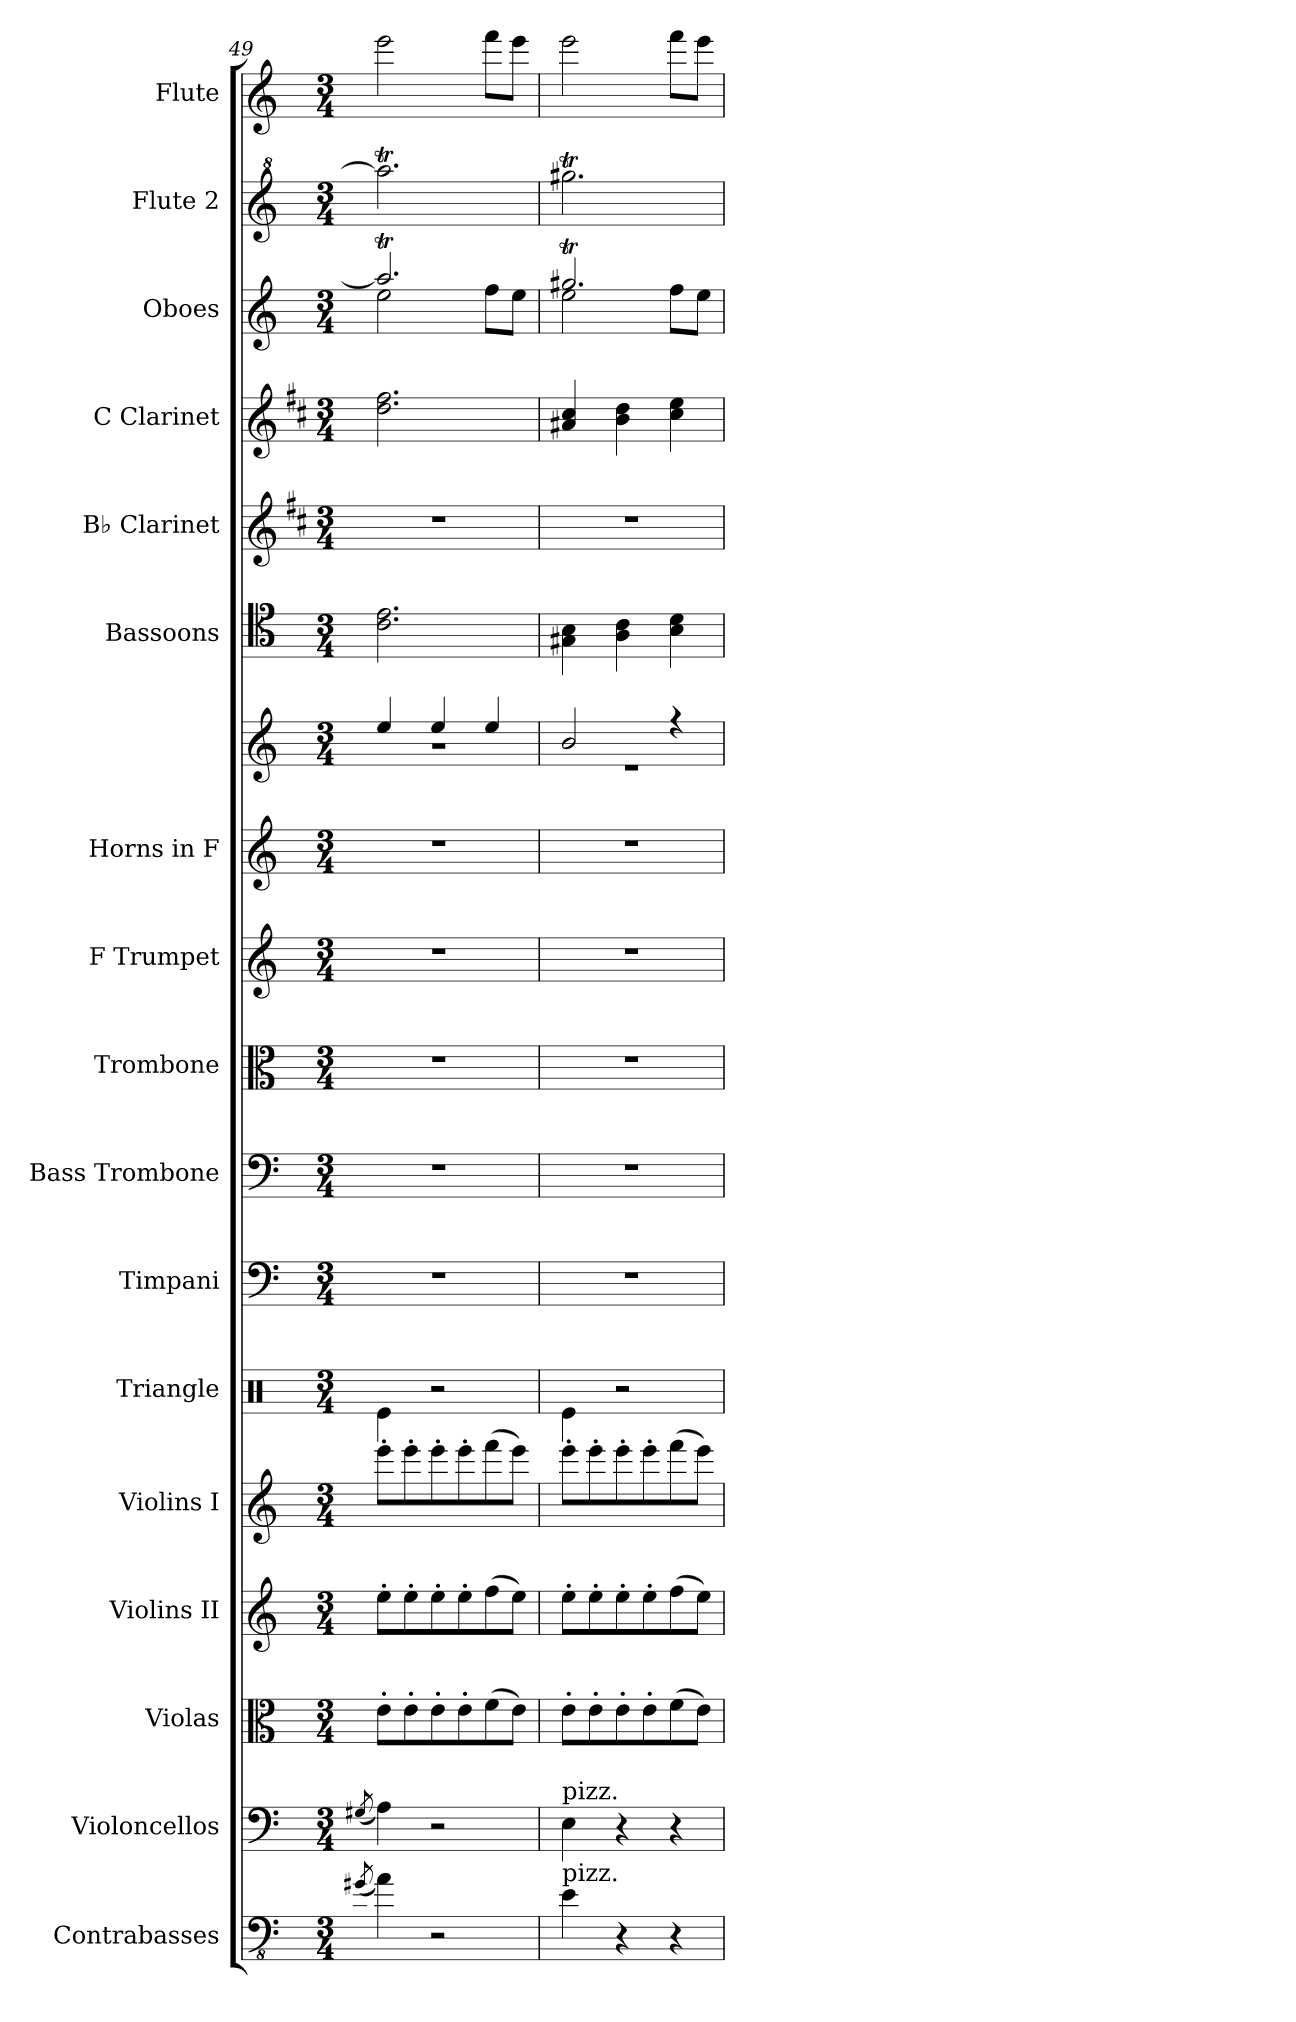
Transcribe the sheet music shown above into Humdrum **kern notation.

**kern	**kern	**kern	**kern	**kern	**kern	**kern	**kern	**kern	**kern	**kern	**kern	**kern	**kern	**kern	**kern	**kern	**kern
*part17	*part16	*part15	*part14	*part13	*part12	*part11	*part10	*part9	*part8	*part7	*part7	*part6	*part5	*part4	*part3	*part2	*part1
*staff18	*staff17	*staff16	*staff15	*staff14	*staff13	*staff12	*staff11	*staff10	*staff9	*staff8	*staff7	*staff6	*staff5	*staff4	*staff3	*staff2	*staff1
*I"Contrabasses	*I"Violoncellos	*I"Violas	*I"Violins II	*I"Violins I	*I"Triangle	*I"Timpani	*I"Bass Trombone	*I"Trombone	*I"F Trumpet	*I"Horns in F	*	*I"Bassoons	*I"B♭ Clarinet	*I"C Clarinet	*I"Oboes	*I"Flute 2	*I"Flute
*I'Cb.	*I'Vc.	*I'Vla.	*I'Vln. II	*I'Vln. I	*I'Trgl.	*I'Timp.	*I'B. Tbn.	*I'Tbn.	*I'F Tpt.	*	*	*I'Bsn.	*I'B♭ Cl.	*I'C Cl.	*I'Ob.	*I'Fl. 2	*I'Fl. 2
*clefFv4	*clefF4	*clefC3	*clefG2	*clefG2	*clefX	*clefF4	*clefF4	*clefC3	*clefG2	*clefG2	*clefG2	*clefC4	*clefG2	*clefG2	*clefG2	*clefG^2	*clefG2
*ITrd7c12	*	*	*	*	*	*	*	*	*ITrd-3c-5	*ITrd4c7	*ITrd4c7	*	*ITrd1c2	*ITrd1c2	*	*	*
*k[]	*k[]	*k[]	*k[]	*k[]	*k[]	*k[]	*k[]	*k[]	*k[b-]	*k[b-]	*k[b-]	*k[]	*k[]	*k[]	*k[]	*k[]	*k[]
*M3/4	*M3/4	*M3/4	*M3/4	*M3/4	*M3/4	*M3/4	*M3/4	*M3/4	*M3/4	*M3/4	*M3/4	*M3/4	*M3/4	*M3/4	*M3/4	*M3/4	*M3/4
=49	=49	=49	=49	=49	=49	=49	=49	=49	=49	=49	=49	=49	=49	=49	=49	=49	=49
(<8qGG#X/	(<8qG#X/	.	.	.	.	.	.	.	.	.	.	.	.	.	.	.	.
*	*	*	*	*	*	*	*	*	*	*	*^	*	*	*	*^	*	*
4AA\)	4A\)	8e'\L	8ee'\L	8eee'\L	4Re\	2.r	2.r	2.r	2.r	2.r	4a/	2.r	2.c\ 2.e\	2.r	2.cc\ 2.ee\	2.aaT/]	2ee\	2.aaaT\]	2eee\
.	.	8e'\	8ee'\	8eee'\	.	.	.	.	.	.	.	.	.	.	.	.	.	.	.
2r	2r	8e'\	8ee'\	8eee'\	2r	.	.	.	.	.	4a/	.	.	.	.	.	.	.	.
.	.	8e'\	8ee'\	8eee'\	.	.	.	.	.	.	.	.	.	.	.	.	.	.	.
.	.	(>8f\	(>8ff\	(>8fff\	.	.	.	.	.	.	4a/	.	.	.	.	.	8ff\L	.	8fff\L
.	.	8e\J)	8ee\J)	8eee\J)	.	.	.	.	.	.	.	.	.	.	.	.	8eeTTT\J	.	8eee\J
=50	=50	=50	=50	=50	=50	=50	=50	=50	=50	=50	=50	=50	=50	=50	=50	=50	=50	=50	=50
!	!LO:TX:a:t=pizz.	!	!	!	!	!	!	!	!	!	!	!	!	!	!	!	!	!	!
!LO:TX:a:t=pizz.	!	!	!	!	!	!	!	!	!	!	!	!	!	!	!	!	!	!	!
4EE\	4E\	8e'\L	8ee'\L	8eee'\L	4Re\	2.r	2.r	2.r	2.r	2.r	2e/	2.r	4G#X\ 4B\	2.r	4g#X/ 4b/	2.gg#Xt/	2ee\	2.ggg#Xt\	2eee\
.	.	8e'\	8ee'\	8eee'\	.	.	.	.	.	.	.	.	.	.	.	.	.	.	.
4r	4r	8e'\	8ee'\	8eee'\	2r	.	.	.	.	.	.	.	4A\ 4c\	.	4a\ 4cc\	.	.	.	.
.	.	8e'\	8ee'\	8eee'\	.	.	.	.	.	.	.	.	.	.	.	.	.	.	.
4r	4r	(>8f\	(>8ff\	(>8fff\	.	.	.	.	.	.	4r	.	4B\ 4d\	.	4b\ 4dd\	.	8ff\L	.	8fff\L
.	.	8e\J)	8ee\J)	8eee\J)	.	.	.	.	.	.	.	.	.	.	.	.	8ee\J	.	8eee\J
*	*	*	*	*	*	*	*	*	*	*	*v	*v	*	*	*	*v	*v	*	*
=	=	=	=	=	=	=	=	=	=	=	=	=	=	=	=	=	=
*-	*-	*-	*-	*-	*-	*-	*-	*-	*-	*-	*-	*-	*-	*-	*-	*-	*-
